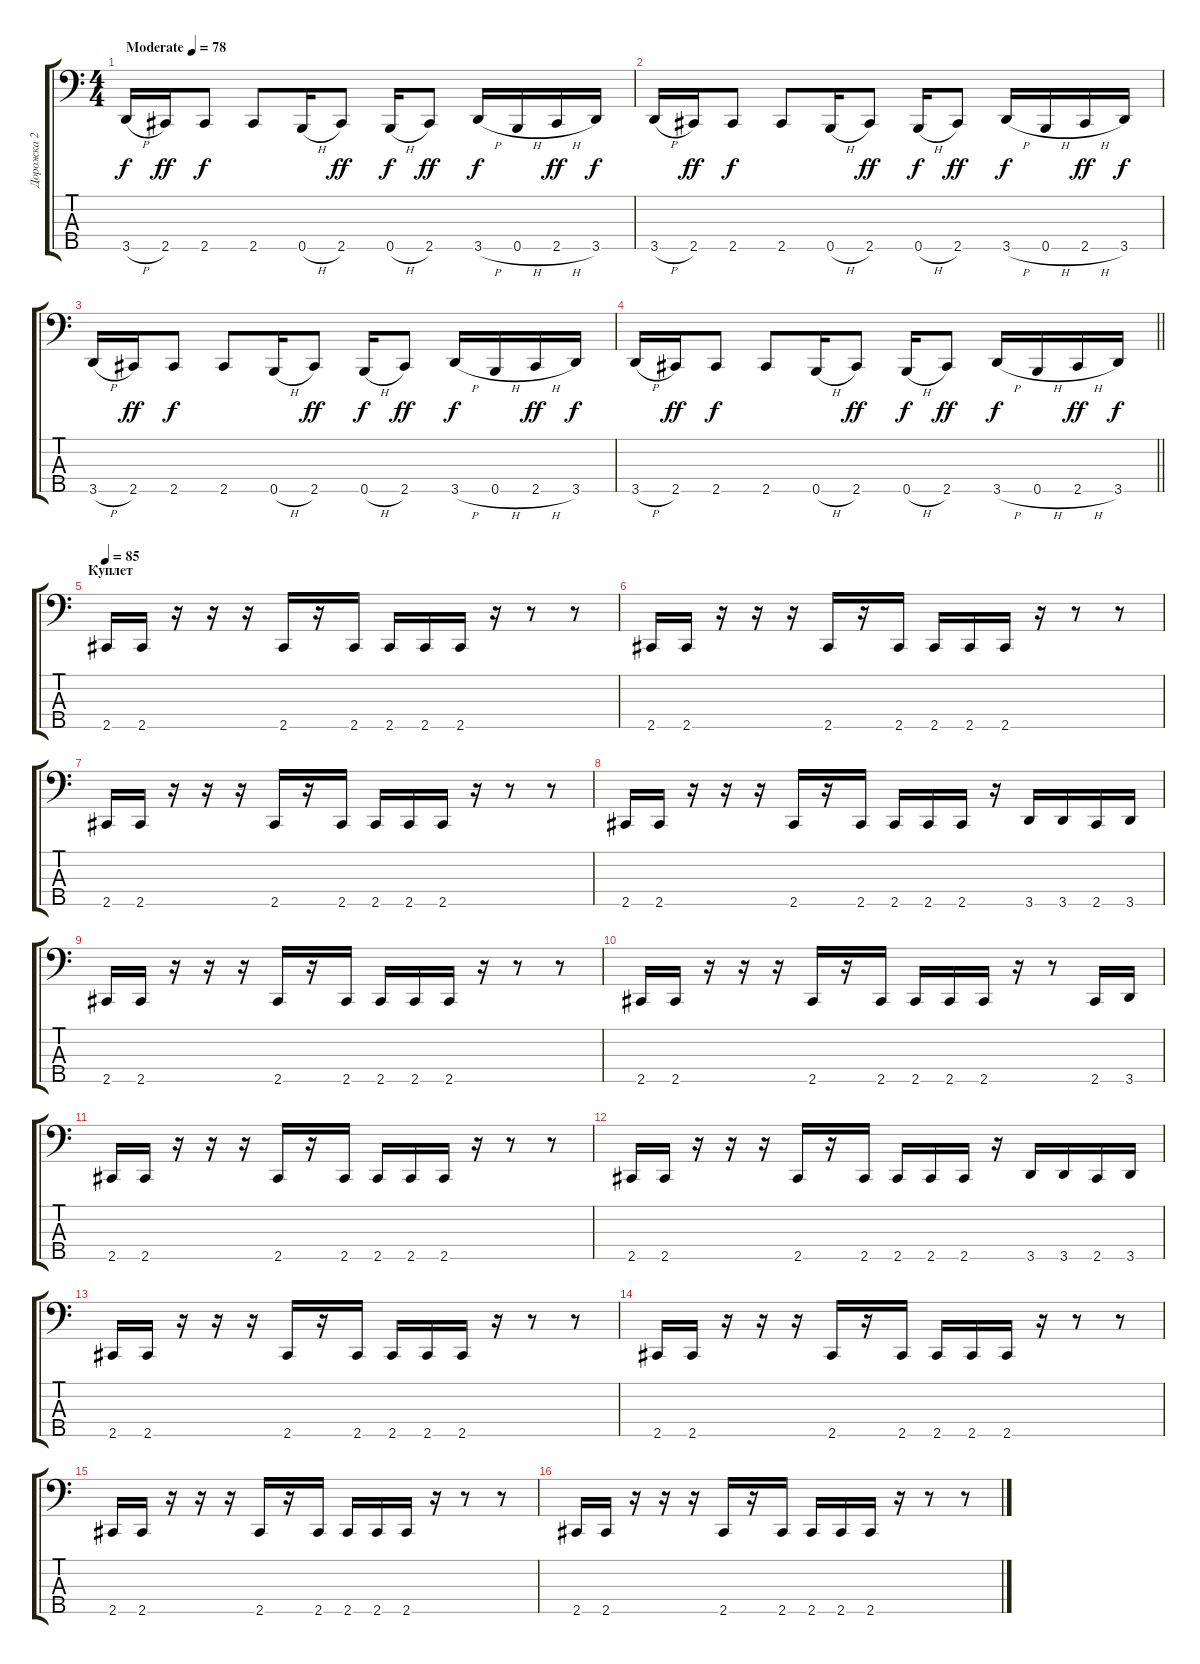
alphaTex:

\track ("Дорожка 2" "Дорожка 2") {instrument electricbassfinger}
\staff {score tabs}
\tuning (G2 D2 A1 E1 B0) {hide}
\ts (4 4)
\tempo (78 "Moderate")
\clef f4
\ks c
3.5{h}.16{dy f instrument electricbassfinger} 2.5.16{dy ff} 2.5.8{dy f} 2.5.8 0.5{h}.16 2.5.8{dy ff} 0.5{h}.16{dy f} 2.5.8{dy ff} 3.5{h}.16{dy f} 0.5{h}.16 2.5{h}.16{dy ff} 3.5.16{dy f} |
3.5{h}.16 2.5.16{dy ff} 2.5.8{dy f} 2.5.8 0.5{h}.16 2.5.8{dy ff} 0.5{h}.16{dy f} 2.5.8{dy ff} 3.5{h}.16{dy f} 0.5{h}.16 2.5{h}.16{dy ff} 3.5.16{dy f} |
3.5{h}.16 2.5.16{dy ff} 2.5.8{dy f} 2.5.8 0.5{h}.16 2.5.8{dy ff} 0.5{h}.16{dy f} 2.5.8{dy ff} 3.5{h}.16{dy f} 0.5{h}.16 2.5{h}.16{dy ff} 3.5.16{dy f} |
\barLineRight lightlight
3.5{h}.16 2.5.16{dy ff} 2.5.8{dy f} 2.5.8 0.5{h}.16 2.5.8{dy ff} 0.5{h}.16{dy f} 2.5.8{dy ff} 3.5{h}.16{dy f} 0.5{h}.16 2.5{h}.16{dy ff} 3.5.16{dy f} |
\section ("" "Куплет")
\tempo 85
2.5.16 2.5.16 r.16 r.16 r.16 2.5.16 r.16 2.5.16 2.5.16 2.5.16 2.5.16 r.16 r.8 r.8 |
2.5.16 2.5.16 r.16 r.16 r.16 2.5.16 r.16 2.5.16 2.5.16 2.5.16 2.5.16 r.16 r.8 r.8 |
2.5.16 2.5.16 r.16 r.16 r.16 2.5.16 r.16 2.5.16 2.5.16 2.5.16 2.5.16 r.16 r.8 r.8 |
2.5.16 2.5.16 r.16 r.16 r.16 2.5.16 r.16 2.5.16 2.5.16 2.5.16 2.5.16 r.16 3.5.16 3.5.16 2.5.16 3.5.16 |
2.5.16 2.5.16 r.16 r.16 r.16 2.5.16 r.16 2.5.16 2.5.16 2.5.16 2.5.16 r.16 r.8 r.8 |
2.5.16 2.5.16 r.16 r.16 r.16 2.5.16 r.16 2.5.16 2.5.16 2.5.16 2.5.16 r.16 r.8 2.5.16 3.5.16 |
2.5.16 2.5.16 r.16 r.16 r.16 2.5.16 r.16 2.5.16 2.5.16 2.5.16 2.5.16 r.16 r.8 r.8 |
2.5.16 2.5.16 r.16 r.16 r.16 2.5.16 r.16 2.5.16 2.5.16 2.5.16 2.5.16 r.16 3.5.16 3.5.16 2.5.16 3.5.16 |
2.5.16 2.5.16 r.16 r.16 r.16 2.5.16 r.16 2.5.16 2.5.16 2.5.16 2.5.16 r.16 r.8 r.8 |
2.5.16 2.5.16 r.16 r.16 r.16 2.5.16 r.16 2.5.16 2.5.16 2.5.16 2.5.16 r.16 r.8 r.8 |
2.5.16 2.5.16 r.16 r.16 r.16 2.5.16 r.16 2.5.16 2.5.16 2.5.16 2.5.16 r.16 r.8 r.8 |
2.5.16 2.5.16 r.16 r.16 r.16 2.5.16 r.16 2.5.16 2.5.16 2.5.16 2.5.16 r.16 r.8 r.8
